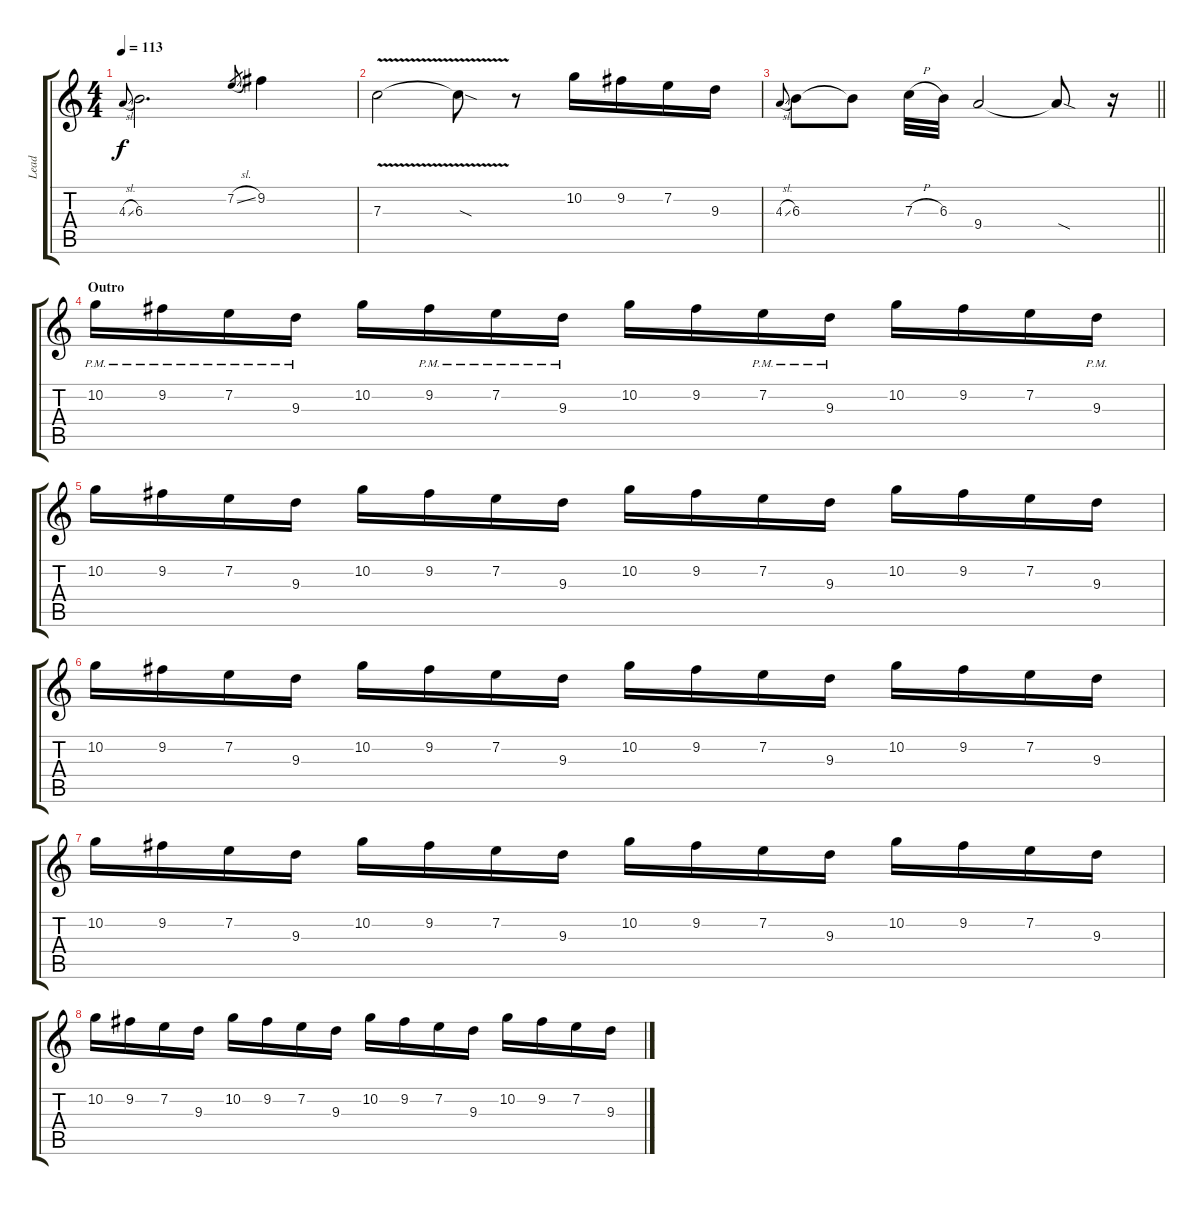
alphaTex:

\track ("Lead" "Lead") {instrument overdrivenguitar}
\staff {score tabs}
\tuning (D4 A3 F3 C3 G2 D2) {hide}
\ts (4 4)
\tempo 113
\clef g2
\ks c
4.3{sl}.8{gr onbeat dy f} 6.3.2{d} 7.2{sl}.8{gr} 9.2.4 |
7.3{v}.2 7.3{sod t}.8 r.8 10.2.16 9.2.16 7.2.16 9.3.16 |
\barLineRight lightlight
4.3{sl}.8{gr onbeat} 6.3.8 6.3{t}.8 7.3{h}.32 6.3.32 9.4.2 9.4{sod t}.8 r.16 |
\section ("" "Outro")
10.2{pm}.16 9.2{pm}.16 7.2{pm}.16 9.3{pm}.16 10.2.16 9.2{pm}.16 7.2{pm}.16 9.3{pm}.16 10.2.16 9.2.16 7.2{pm}.16 9.3{pm}.16 10.2.16 9.2.16 7.2.16 9.3{pm}.16 |
10.2.16 9.2.16 7.2.16 9.3.16 10.2.16 9.2.16 7.2.16 9.3.16 10.2.16 9.2.16 7.2.16 9.3.16 10.2.16 9.2.16 7.2.16 9.3.16 |
10.2.16 9.2.16 7.2.16 9.3.16 10.2.16 9.2.16 7.2.16 9.3.16 10.2.16 9.2.16 7.2.16 9.3.16 10.2.16 9.2.16 7.2.16 9.3.16 |
10.2.16 9.2.16 7.2.16 9.3.16 10.2.16 9.2.16 7.2.16 9.3.16 10.2.16 9.2.16 7.2.16 9.3.16 10.2.16 9.2.16 7.2.16 9.3.16 |
10.2.16 9.2.16 7.2.16 9.3.16 10.2.16 9.2.16 7.2.16 9.3.16 10.2.16 9.2.16 7.2.16 9.3.16 10.2.16 9.2.16 7.2.16 9.3.16
